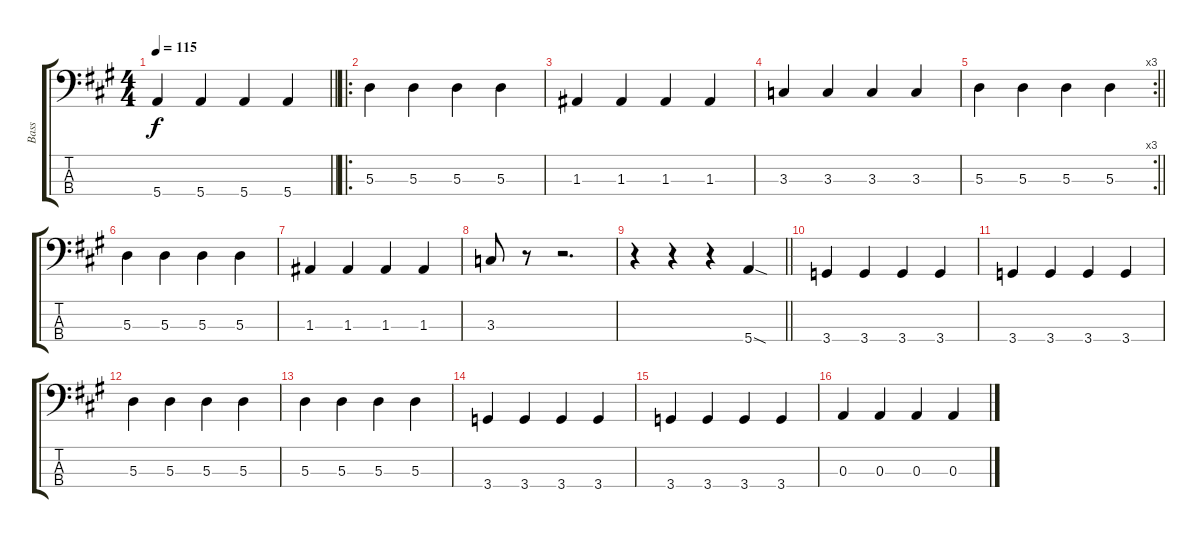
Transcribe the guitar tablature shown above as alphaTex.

\track ("Bass" "Bass") {instrument electricbassfinger}
\staff {score tabs}
\tuning (G2 D2 A1 E1) {hide}
\ts (4 4)
\tempo 115
\clef f4
\barLineRight lightlight
\ks a
5.4.4{dy f} 5.4.4 5.4.4 5.4.4 |
\ro
5.3.4 5.3.4 5.3.4 5.3.4 |
1.3.4 1.3.4 1.3.4 1.3.4 |
3.3.4 3.3.4 3.3.4 3.3.4 |
\rc 3
\barLineRight lightlight
5.3.4 5.3.4 5.3.4 5.3.4 |
5.3.4 5.3.4 5.3.4 5.3.4 |
1.3.4 1.3.4 1.3.4 1.3.4 |
3.3.8 r.8 r.2{d} |
\barLineRight lightlight
r.4 r.4 r.4 5.4{sod}.4 |
3.4.4 3.4.4 3.4.4 3.4.4 |
3.4.4 3.4.4 3.4.4 3.4.4 |
5.3.4 5.3.4 5.3.4 5.3.4 |
5.3.4 5.3.4 5.3.4 5.3.4 |
3.4.4 3.4.4 3.4.4 3.4.4 |
3.4.4 3.4.4 3.4.4 3.4.4 |
0.3.4 0.3.4 0.3.4 0.3.4
